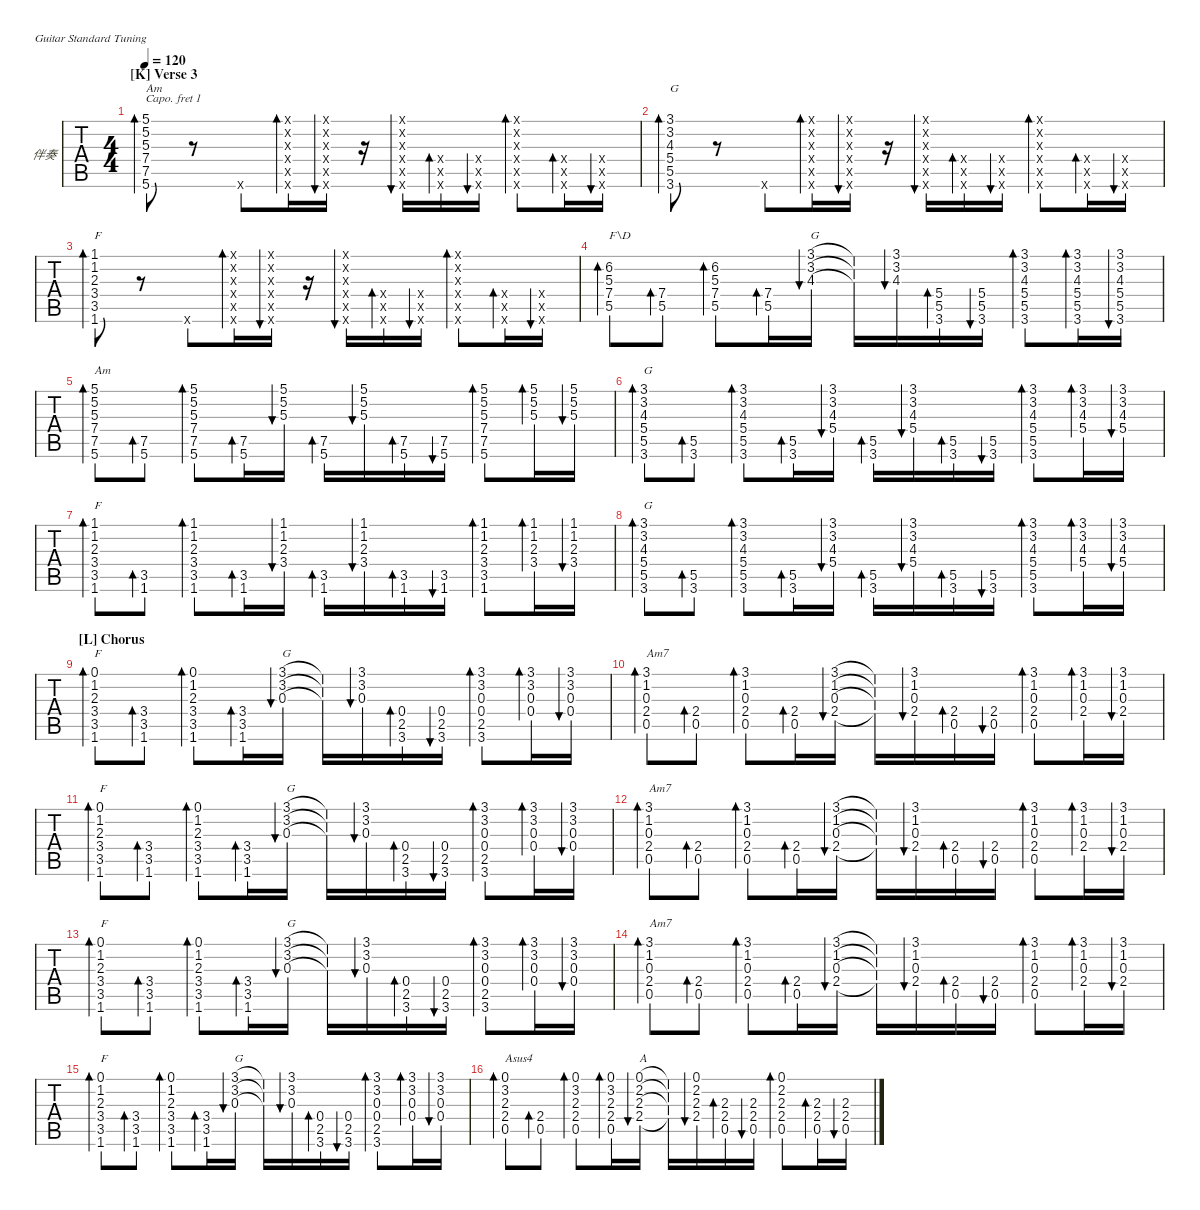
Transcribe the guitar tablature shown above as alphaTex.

\defaultSystemsLayout 4
\hideDynamics
\bracketExtendMode nobrackets
\firstSystemTrackNameOrientation horizontal
\extendBarLines
\chordDiagramsInScore
\track ("伴奏" "伴奏") {defaultSystemsLayout 4 instrument acousticguitarsteel}
\staff {tabs}
\capo 1
\tuning (E4 B3 G3 D3 A2 E2)
\ts (4 4)
\section ("K" "Verse 3")
\scale
0.244791
\tempo 120
\accidentals auto
\clef g2
\ottava regular
\simile none
\ks db
(5.6{acc b} 7.5{acc forcenatural} 7.4{acc b} 5.3{acc b} 5.2{acc forcenatural} 5.1{acc b}).8{bd 30 txt "Am" dy mf beam Down} r.8{beam Down} 0.6{x acc forcenatural}.8{beam Up} (0.6{x acc forcenatural} 0.5{x acc b} 0.4{x acc b} 0.3{x acc b} 0.2{x acc forcenatural} 0.1{x acc forcenatural}).16{bd 30 beam Up} (0.6{x acc forcenatural} 0.5{x acc b} 0.4{x acc b} 0.3{x acc b} 0.2{x acc forcenatural} 0.1{x acc forcenatural}).16{bu 30 beam Up} r.16{beam Down} (0.6{x acc forcenatural} 0.5{x acc b} 0.4{x acc b} 0.3{x acc b} 0.2{x acc forcenatural} 0.1{x acc forcenatural}).16{bu 30 beam Up} (0.6{x acc forcenatural} 0.5{x acc b} 0.4{x acc b}).16{bd 30 beam Up} (0.6{x acc forcenatural} 0.5{x acc b} 0.4{x acc b}).16{bu 30 beam Up} (0.6{x acc forcenatural} 0.5{x acc b} 0.4{x acc b} 0.3{x acc b} 0.2{x acc forcenatural} 0.1{x acc forcenatural}).8{bd 30 beam Up} (0.6{x acc forcenatural} 0.5{x acc b} 0.4{x acc b}).16{bd 30 beam Up} (0.6{x acc forcenatural} 0.5{x acc b} 0.4{x acc b}).16{bu 30 beam Up} |
\scale
0.244791 (3.6{acc b} 5.5{acc b} 5.4{acc b} 4.3{acc forcenatural} 3.2{acc b} 3.1{acc b}).8{bd 30 txt "G" beam Up} r.8{beam Down} 0.6{x acc forcenatural}.8{beam Up} (0.6{x acc forcenatural} 0.5{x acc b} 0.4{x acc b} 0.3{x acc b} 0.2{x acc forcenatural} 0.1{x acc forcenatural}).16{bd 30 beam Up} (0.6{x acc forcenatural} 0.5{x acc b} 0.4{x acc b} 0.3{x acc b} 0.2{x acc forcenatural} 0.1{x acc forcenatural}).16{bu 30 beam Up} r.16{beam Down} (0.6{x acc forcenatural} 0.5{x acc b} 0.4{x acc b} 0.3{x acc b} 0.2{x acc forcenatural} 0.1{x acc forcenatural}).16{bu 30 beam Up} (0.6{x acc forcenatural} 0.5{x acc b} 0.4{x acc b}).16{bd 30 beam Up} (0.6{x acc forcenatural} 0.5{x acc b} 0.4{x acc b}).16{bu 30 beam Up} (0.6{x acc forcenatural} 0.5{x acc b} 0.4{x acc b} 0.3{x acc b} 0.2{x acc forcenatural} 0.1{x acc forcenatural}).8{bd 30 beam Up} (0.6{x acc forcenatural} 0.5{x acc b} 0.4{x acc b}).16{bd 30 beam Up} (0.6{x acc forcenatural} 0.5{x acc b} 0.4{x acc b}).16{bu 30 beam Up} |
\scale
0.265627 (1.6{acc b} 3.5{acc b} 3.4{acc b} 2.3{acc b} 1.2{acc b} 1.1{acc b}).8{bd 30 txt "F" beam Up} r.8{beam Down} 0.6{x acc forcenatural}.8{beam Up} (0.6{x acc forcenatural} 0.5{x acc b} 0.4{x acc b} 0.3{x acc b} 0.2{x acc forcenatural} 0.1{x acc forcenatural}).16{bd 30 beam Up} (0.6{x acc forcenatural} 0.5{x acc b} 0.4{x acc b} 0.3{x acc b} 0.2{x acc forcenatural} 0.1{x acc forcenatural}).16{bu 30 beam Up} r.16{beam Down} (0.6{x acc forcenatural} 0.5{x acc b} 0.4{x acc b} 0.3{x acc b} 0.2{x acc forcenatural} 0.1{x acc forcenatural}).16{bu 30 beam Up} (0.6{x acc forcenatural} 0.5{x acc b} 0.4{x acc b}).16{bd 30 beam Up} (0.6{x acc forcenatural} 0.5{x acc b} 0.4{x acc b}).16{bu 30 beam Up} (0.6{x acc forcenatural} 0.5{x acc b} 0.4{x acc b} 0.3{x acc b} 0.2{x acc forcenatural} 0.1{x acc forcenatural}).8{bd 30 beam Up} (0.6{x acc forcenatural} 0.5{x acc b} 0.4{x acc b}).16{bd 30 beam Up} (0.6{x acc forcenatural} 0.5{x acc b} 0.4{x acc b}).16{bu 30 beam Up} |
\scale
0.244791 (6.2{acc b} 5.5{acc b} 7.4{acc b} 5.3{acc b}).8{bd 30 txt "F\\D" beam Down} (5.5{acc b} 7.4{acc b}).8{bd 30 beam Down} (6.2{acc b} 5.5{acc b} 7.4{acc b} 5.3{acc b}).8{bd 30 beam Down} (5.5{acc b} 7.4{acc b}).16{bd 30 beam Down} (3.1{acc b} 3.2{acc b} 4.3{acc forcenatural}).16{bu 30 txt "G" beam Down} (3.1{t acc b} 3.2{t acc b} 4.3{t acc forcenatural}).16{beam Up} (3.1{acc b} 3.2{acc b} 4.3{acc forcenatural}).16{bu 30 beam Up} (3.6{acc b} 5.5{acc b} 5.4{acc b}).16{bd 30 beam Up} (3.6{acc b} 5.5{acc b} 5.4{acc b}).16{bu 30 beam Up} (3.6{acc b} 5.5{acc b} 5.4{acc b} 4.3{acc forcenatural} 3.2{acc b} 3.1{acc b}).8{bd 30 beam Up} (3.6{acc b} 5.5{acc b} 5.4{acc b} 4.3{acc forcenatural} 3.2{acc b} 3.1{acc b}).16{bd 30 beam Up} (3.6{acc b} 5.5{acc b} 5.4{acc b} 4.3{acc forcenatural} 3.2{acc b} 3.1{acc b}).16{bu 30 beam Up} |
\scale
0.244791 (5.6{st acc b} 7.5{st acc forcenatural} 7.4{st acc b} 5.3{st acc b} 5.2{st acc forcenatural} 5.1{st acc b}).8{bd 30 txt "Am" beam Down} (5.6{acc b} 7.5{acc forcenatural}).8{bd 30 beam Down} (5.6{st acc b} 7.5{st acc forcenatural} 7.4{st acc b} 5.3{st acc b} 5.2{st acc forcenatural} 5.1{st acc b}).8{bd 30 beam Down} (5.6{acc b} 7.5{acc forcenatural}).16{bd 30 beam Down} (5.3{st acc b} 5.2{st acc forcenatural} 5.1{st acc b}).16{bu 30 beam Down} (5.6{acc b} 7.5{acc forcenatural}).16{bd 30 beam Down} (5.3{st acc b} 5.2{st acc forcenatural} 5.1{st acc b}).16{bu 30 beam Down} (5.6{acc b} 7.5{acc forcenatural}).16{bd 30 beam Down} (5.6{acc b} 7.5{acc forcenatural}).16{bu 30 beam Down} (5.6{st acc b} 7.5{st acc forcenatural} 7.4{st acc b} 5.3{st acc b} 5.2{st acc forcenatural} 5.1{st acc b}).8{bd 30 beam Down} (5.3{acc b} 5.2{acc forcenatural} 5.1{acc b}).16{bd 30 beam Down} (5.3{acc b} 5.2{acc forcenatural} 5.1{acc b}).16{bu 30 beam Down} |
\scale
0.244791 (3.6{st acc b} 5.5{st acc b} 5.4{st acc b} 4.3{st acc forcenatural} 3.2{st acc b} 3.1{st acc b}).8{bd 30 txt "G" beam Up} (3.6{acc b} 5.5{acc b}).8{bd 30 beam Up} (3.6{st acc b} 5.5{st acc b} 5.4{st acc b} 4.3{st acc forcenatural} 3.2{st acc b} 3.1{st acc b}).8{bd 30 beam Up} (3.6{acc b} 5.5{acc b}).16{bd 30 beam Up} (5.4{st acc b} 4.3{st acc forcenatural} 3.2{st acc b} 3.1{st acc b}).16{bu 30 beam Up} (3.6{acc b} 5.5{acc b}).16{bd 30 beam Up} (5.4{st acc b} 4.3{st acc forcenatural} 3.2{st acc b} 3.1{st acc b}).16{bu 30 beam Up} (3.6{acc b} 5.5{acc b}).16{bd 30 beam Up} (3.6{acc b} 5.5{acc b}).16{bu 30 beam Up} (3.6{st acc b} 5.5{st acc b} 5.4{st acc b} 4.3{st acc forcenatural} 3.2{st acc b} 3.1{st acc b}).8{bd 30 beam Down} (5.4{acc b} 4.3{acc forcenatural} 3.2{acc b} 3.1{acc b}).16{bd 30 beam Down} (5.4{acc b} 4.3{acc forcenatural} 3.2{acc b} 3.1{acc b}).16{bu 30 beam Down} |
\scale
0.265627 (1.6{st acc b} 3.5{st acc b} 3.4{st acc b} 2.3{st acc b} 1.2{st acc b} 1.1{st acc b}).8{bd 30 txt "F" beam Up} (1.6{acc b} 3.5{acc b}).8{bd 30 beam Up} (1.6{st acc b} 3.5{st acc b} 3.4{st acc b} 2.3{st acc b} 1.2{st acc b} 1.1{st acc b}).8{bd 30 beam Up} (1.6{acc b} 3.5{acc b}).16{bd 30 beam Up} (1.1{st acc b} 1.2{st acc b} 2.3{st acc b} 3.4{st acc b}).16{bu 30 beam Up} (1.6{acc b} 3.5{acc b}).16{bd 30 beam Up} (1.1{st acc b} 1.2{st acc b} 2.3{st acc b} 3.4{st acc b}).16{bu 30 beam Up} (1.6{acc b} 3.5{acc b}).16{bd 30 beam Up} (1.6{acc b} 3.5{acc b}).16{bu 30 beam Up} (1.6{st acc b} 3.5{st acc b} 3.4{st acc b} 2.3{st acc b} 1.2{st acc b} 1.1{st acc b}).8{bd 30 beam Down} (1.1{acc b} 1.2{acc b} 2.3{acc b} 3.4{acc b}).16{bd 30 beam Down} (1.1{acc b} 1.2{acc b} 2.3{acc b} 3.4{acc b}).16{bu 30 beam Down} |
\scale
0.244791 (3.6{st acc b} 5.5{st acc b} 5.4{st acc b} 4.3{st acc forcenatural} 3.2{st acc b} 3.1{st acc b}).8{bd 30 txt "G" beam Up} (3.6{acc b} 5.5{acc b}).8{bd 30 beam Up} (3.6{st acc b} 5.5{st acc b} 5.4{st acc b} 4.3{st acc forcenatural} 3.2{st acc b} 3.1{st acc b}).8{bd 30 beam Up} (3.6{acc b} 5.5{acc b}).16{bd 30 beam Up} (5.4{st acc b} 4.3{st acc forcenatural} 3.2{st acc b} 3.1{st acc b}).16{bu 30 beam Up} (3.6{acc b} 5.5{acc b}).16{bd 30 beam Up} (5.4{st acc b} 4.3{st acc forcenatural} 3.2{st acc b} 3.1{st acc b}).16{bu 30 beam Up} (3.6{acc b} 5.5{acc b}).16{bd 30 beam Up} (3.6{acc b} 5.5{acc b}).16{bu 30 beam Up} (3.6{st acc b} 5.5{st acc b} 5.4{st acc b} 4.3{st acc forcenatural} 3.2{st acc b} 3.1{st acc b}).8{bd 30 beam Down} (5.4{acc b} 4.3{acc forcenatural} 3.2{acc b} 3.1{acc b}).16{bd 30 beam Down} (5.4{acc b} 4.3{acc forcenatural} 3.2{acc b} 3.1{acc b}).16{bu 30 beam Down} |
\section ("L" "Chorus")
\scale
0.244791 (1.6{acc b} 0.1{acc forcenatural} 1.2{acc b} 2.3{acc b} 3.4{acc b} 3.5{acc b}).8{bd 30 txt "F" beam Up} (1.6{acc b} 3.5{acc b} 3.4{acc b}).8{bd 30 beam Up} (1.6{acc b} 0.1{acc forcenatural} 1.2{acc b} 2.3{acc b} 3.4{acc b} 3.5{acc b}).8{bd 30 beam Up} (1.6{acc b} 3.5{acc b} 3.4{acc b}).16{bd 30 beam Up} (3.1{acc b} 3.2{acc b} 0.3{acc b}).16{bu 30 txt "G" beam Up} (3.1{t acc b} 3.2{t acc b} 0.3{t acc b}).16{beam Up} (3.1{acc b} 3.2{acc b} 0.3{acc b}).16{bu 30 beam Up} (3.6{acc b} 2.5{acc forcenatural} 0.4{acc b}).16{bd 30 beam Up} (3.6{acc b} 2.5{acc forcenatural} 0.4{acc b}).16{bu 30 beam Up} (3.6{acc b} 2.5{acc forcenatural} 0.4{acc b} 3.1{acc b} 3.2{acc b} 0.3{acc b}).8{bd 30 beam Down} (0.4{acc b} 3.1{acc b} 3.2{acc b} 0.3{acc b}).16{bd 30 beam Down} (0.4{acc b} 3.1{acc b} 3.2{acc b} 0.3{acc b}).16{bu 30 beam Down} |
\scale
0.244791 (0.5{acc b} 2.4{acc forcenatural} 0.3{acc b} 1.2{acc b} 3.1{acc b}).8{bd 30 txt "Am7" beam Up} (0.5{acc b} 2.4{acc forcenatural}).8{bd 30 beam Up} (0.5{acc b} 2.4{acc forcenatural} 0.3{acc b} 1.2{acc b} 3.1{acc b}).8{bd 30 beam Up} (0.5{acc b} 2.4{acc forcenatural}).16{bd 30 beam Up} (2.4{acc forcenatural} 0.3{acc b} 1.2{acc b} 3.1{acc b}).16{bu 30 beam Up} (2.4{t acc forcenatural} 0.3{t acc b} 1.2{t acc b} 3.1{t acc b}).16{beam Up} (2.4{acc forcenatural} 0.3{acc b} 1.2{acc b} 3.1{acc b}).16{bu 30 beam Up} (0.5{acc b} 2.4{acc forcenatural}).16{bd 30 beam Up} (0.5{acc b} 2.4{acc forcenatural}).16{bu 30 beam Up} (0.5{acc b} 2.4{acc forcenatural} 0.3{acc b} 1.2{acc b} 3.1{acc b}).8{bd 30 beam Down} (2.4{acc forcenatural} 0.3{acc b} 1.2{acc b} 3.1{acc b}).16{bd 30 beam Down} (2.4{acc forcenatural} 0.3{acc b} 1.2{acc b} 3.1{acc b}).16{bu 30 beam Down} |
\scale
0.265627 (1.6{acc b} 0.1{acc forcenatural} 1.2{acc b} 2.3{acc b} 3.4{acc b} 3.5{acc b}).8{bd 30 txt "F" beam Up} (1.6{acc b} 3.5{acc b} 3.4{acc b}).8{bd 30 beam Up} (1.6{acc b} 0.1{acc forcenatural} 1.2{acc b} 2.3{acc b} 3.4{acc b} 3.5{acc b}).8{bd 30 beam Up} (1.6{acc b} 3.5{acc b} 3.4{acc b}).16{bd 30 beam Up} (3.1{acc b} 3.2{acc b} 0.3{acc b}).16{bu 30 txt "G" beam Up} (3.1{t acc b} 3.2{t acc b} 0.3{t acc b}).16{beam Up} (3.1{acc b} 3.2{acc b} 0.3{acc b}).16{bu 30 beam Up} (3.6{acc b} 2.5{acc forcenatural} 0.4{acc b}).16{bd 30 beam Up} (3.6{acc b} 2.5{acc forcenatural} 0.4{acc b}).16{bu 30 beam Up} (3.6{acc b} 2.5{acc forcenatural} 0.4{acc b} 3.1{acc b} 3.2{acc b} 0.3{acc b}).8{bd 30 beam Down} (0.4{acc b} 3.1{acc b} 3.2{acc b} 0.3{acc b}).16{bd 30 beam Down} (0.4{acc b} 3.1{acc b} 3.2{acc b} 0.3{acc b}).16{bu 30 beam Down} |
\scale
0.244791 (0.5{acc b} 2.4{acc forcenatural} 0.3{acc b} 1.2{acc b} 3.1{acc b}).8{bd 30 txt "Am7" beam Up} (0.5{acc b} 2.4{acc forcenatural}).8{bd 30 beam Up} (0.5{acc b} 2.4{acc forcenatural} 0.3{acc b} 1.2{acc b} 3.1{acc b}).8{bd 30 beam Up} (0.5{acc b} 2.4{acc forcenatural}).16{bd 30 beam Up} (2.4{acc forcenatural} 0.3{acc b} 1.2{acc b} 3.1{acc b}).16{bu 30 beam Up} (2.4{t acc forcenatural} 0.3{t acc b} 1.2{t acc b} 3.1{t acc b}).16{beam Up} (2.4{acc forcenatural} 0.3{acc b} 1.2{acc b} 3.1{acc b}).16{bu 30 beam Up} (0.5{acc b} 2.4{acc forcenatural}).16{bd 30 beam Up} (0.5{acc b} 2.4{acc forcenatural}).16{bu 30 beam Up} (0.5{acc b} 2.4{acc forcenatural} 0.3{acc b} 1.2{acc b} 3.1{acc b}).8{bd 30 beam Down} (2.4{acc forcenatural} 0.3{acc b} 1.2{acc b} 3.1{acc b}).16{bd 30 beam Down} (2.4{acc forcenatural} 0.3{acc b} 1.2{acc b} 3.1{acc b}).16{bu 30 beam Down} |
\scale
0.244791 (1.6{acc b} 0.1{acc forcenatural} 1.2{acc b} 2.3{acc b} 3.4{acc b} 3.5{acc b}).8{bd 30 txt "F" beam Up} (1.6{acc b} 3.5{acc b} 3.4{acc b}).8{bd 30 beam Up} (1.6{acc b} 0.1{acc forcenatural} 1.2{acc b} 2.3{acc b} 3.4{acc b} 3.5{acc b}).8{bd 30 beam Up} (1.6{acc b} 3.5{acc b} 3.4{acc b}).16{bd 30 beam Up} (3.1{acc b} 3.2{acc b} 0.3{acc b}).16{bu 30 txt "G" beam Up} (3.1{t acc b} 3.2{t acc b} 0.3{t acc b}).16{beam Up} (3.1{acc b} 3.2{acc b} 0.3{acc b}).16{bu 30 beam Up} (3.6{acc b} 2.5{acc forcenatural} 0.4{acc b}).16{bd 30 beam Up} (3.6{acc b} 2.5{acc forcenatural} 0.4{acc b}).16{bu 30 beam Up} (3.6{acc b} 2.5{acc forcenatural} 0.4{acc b} 3.1{acc b} 3.2{acc b} 0.3{acc b}).8{bd 30 beam Down} (0.4{acc b} 3.1{acc b} 3.2{acc b} 0.3{acc b}).16{bd 30 beam Down} (0.4{acc b} 3.1{acc b} 3.2{acc b} 0.3{acc b}).16{bu 30 beam Down} |
\scale
0.244791 (0.5{acc b} 2.4{acc forcenatural} 0.3{acc b} 1.2{acc b} 3.1{acc b}).8{bd 30 txt "Am7" beam Up} (0.5{acc b} 2.4{acc forcenatural}).8{bd 30 beam Up} (0.5{acc b} 2.4{acc forcenatural} 0.3{acc b} 1.2{acc b} 3.1{acc b}).8{bd 30 beam Up} (0.5{acc b} 2.4{acc forcenatural}).16{bd 30 beam Up} (2.4{acc forcenatural} 0.3{acc b} 1.2{acc b} 3.1{acc b}).16{bu 30 beam Up} (2.4{t acc forcenatural} 0.3{t acc b} 1.2{t acc b} 3.1{t acc b}).16{beam Up} (2.4{acc forcenatural} 0.3{acc b} 1.2{acc b} 3.1{acc b}).16{bu 30 beam Up} (0.5{acc b} 2.4{acc forcenatural}).16{bd 30 beam Up} (0.5{acc b} 2.4{acc forcenatural}).16{bu 30 beam Up} (0.5{acc b} 2.4{acc forcenatural} 0.3{acc b} 1.2{acc b} 3.1{acc b}).8{bd 30 beam Down} (2.4{acc forcenatural} 0.3{acc b} 1.2{acc b} 3.1{acc b}).16{bd 30 beam Down} (2.4{acc forcenatural} 0.3{acc b} 1.2{acc b} 3.1{acc b}).16{bu 30 beam Down} |
\scale
0.265627 (1.6{acc b} 0.1{acc forcenatural} 1.2{acc b} 2.3{acc b} 3.4{acc b} 3.5{acc b}).8{bd 30 txt "F" beam Up} (1.6{acc b} 3.5{acc b} 3.4{acc b}).8{bd 30 beam Up} (1.6{acc b} 0.1{acc forcenatural} 1.2{acc b} 2.3{acc b} 3.4{acc b} 3.5{acc b}).8{bd 30 beam Up} (1.6{acc b} 3.5{acc b} 3.4{acc b}).16{bd 30 beam Up} (3.1{acc b} 3.2{acc b} 0.3{acc b}).16{bu 30 txt "G" beam Up} (3.1{t acc b} 3.2{t acc b} 0.3{t acc b}).16{beam Up} (3.1{acc b} 3.2{acc b} 0.3{acc b}).16{bu 30 beam Up} (3.6{acc b} 2.5{acc forcenatural} 0.4{acc b}).16{bd 30 beam Up} (3.6{acc b} 2.5{acc forcenatural} 0.4{acc b}).16{bu 30 beam Up} (3.6{acc b} 2.5{acc forcenatural} 0.4{acc b} 3.1{acc b} 3.2{acc b} 0.3{acc b}).8{bd 30 beam Down} (0.4{acc b} 3.1{acc b} 3.2{acc b} 0.3{acc b}).16{bd 30 beam Down} (0.4{acc b} 3.1{acc b} 3.2{acc b} 0.3{acc b}).16{bu 30 beam Down} |
\scale
0.244791 (0.5{acc b} 2.4{acc forcenatural} 2.3{acc b} 3.2{acc b} 0.1{acc forcenatural}).8{bd 30 txt "Asus4" beam Up} (0.5{acc b} 2.4{acc forcenatural}).8{bd 30 beam Up} (0.5{acc b} 2.4{acc forcenatural} 2.3{acc b} 3.2{acc b} 0.1{acc forcenatural}).8{bd 30 beam Up} (0.5{acc b} 2.4{acc forcenatural} 0.1{acc forcenatural} 3.2{acc b} 2.3{acc b}).16{bd 30 beam Up} (2.2{acc forcenatural} 2.3{acc b} 2.4{acc forcenatural} 0.1{acc forcenatural}).16{bu 30 txt "A" beam Up} (0.1{t acc forcenatural} 2.2{t acc forcenatural} 2.3{t acc b} 2.4{t acc forcenatural}).16{beam Up} (2.4{acc forcenatural} 2.3{acc b} 2.2{acc forcenatural} 0.1{acc forcenatural}).16{bu 30 beam Up} (0.5{acc b} 2.4{acc forcenatural} 2.3{acc b}).16{bd 30 beam Up} (0.5{acc b} 2.4{acc forcenatural} 2.3{acc b}).16{bu 30 beam Up} (0.5{acc b} 2.4{acc forcenatural} 2.3{acc b} 2.2{acc forcenatural} 0.1{acc forcenatural}).8{bd 30 beam Up} (0.5{acc b} 2.4{acc forcenatural} 2.3{acc b}).16{bd 30 beam Up} (0.5{acc b} 2.4{acc forcenatural} 2.3{acc b}).16{bu 30 beam Up}
